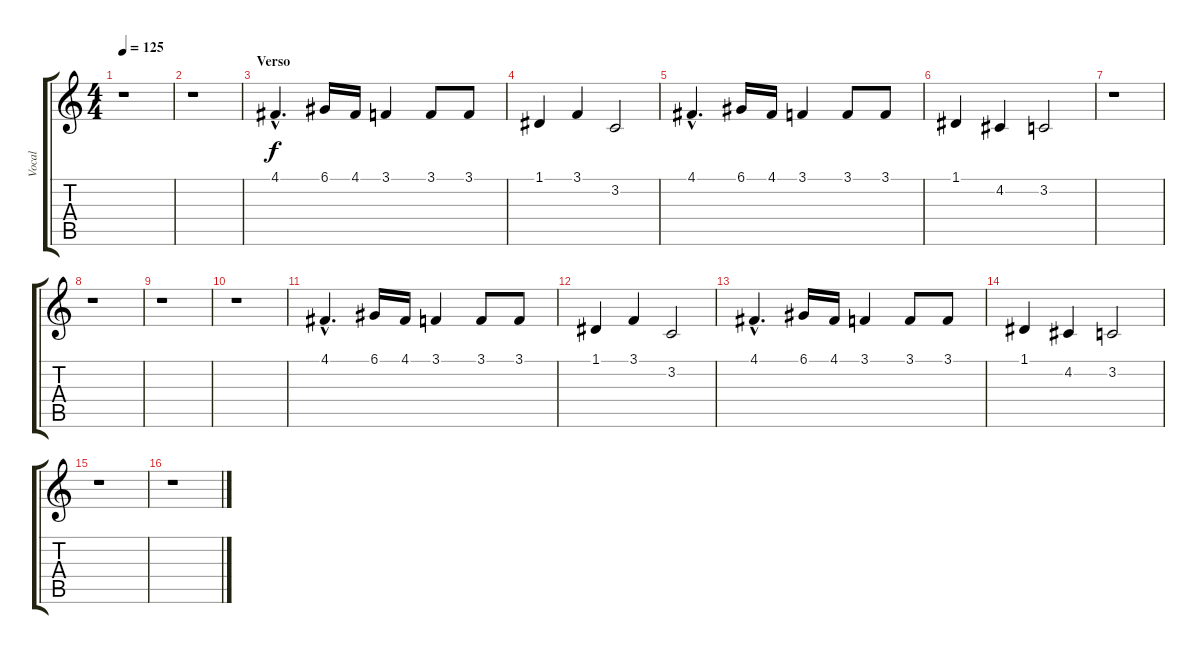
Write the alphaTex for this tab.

\track ("Vocal" "Vocal") {instrument lead2sawtooth}
\staff {score tabs}
\tuning (D4 A3 F3 C3 G2 D2) {hide}
\ts (4 4)
\tempo 125
\clef g2
\ks c
r.1{dy f} |
r.1 |
\section ("" "Verso")
4.1{hac}.4{d} 6.1.16 4.1.16 3.1.4 3.1.8 3.1.8 |
1.1.4 3.1.4 3.2.2 |
4.1{hac}.4{d} 6.1.16 4.1.16 3.1.4 3.1.8 3.1.8 |
1.1.4 4.2.4 3.2.2 |
r.1 |
r.1 |
r.1 |
r.1 |
4.1{hac}.4{d} 6.1.16 4.1.16 3.1.4 3.1.8 3.1.8 |
1.1.4 3.1.4 3.2.2 |
4.1{hac}.4{d} 6.1.16 4.1.16 3.1.4 3.1.8 3.1.8 |
1.1.4 4.2.4 3.2.2 |
r.1 |
r.1
